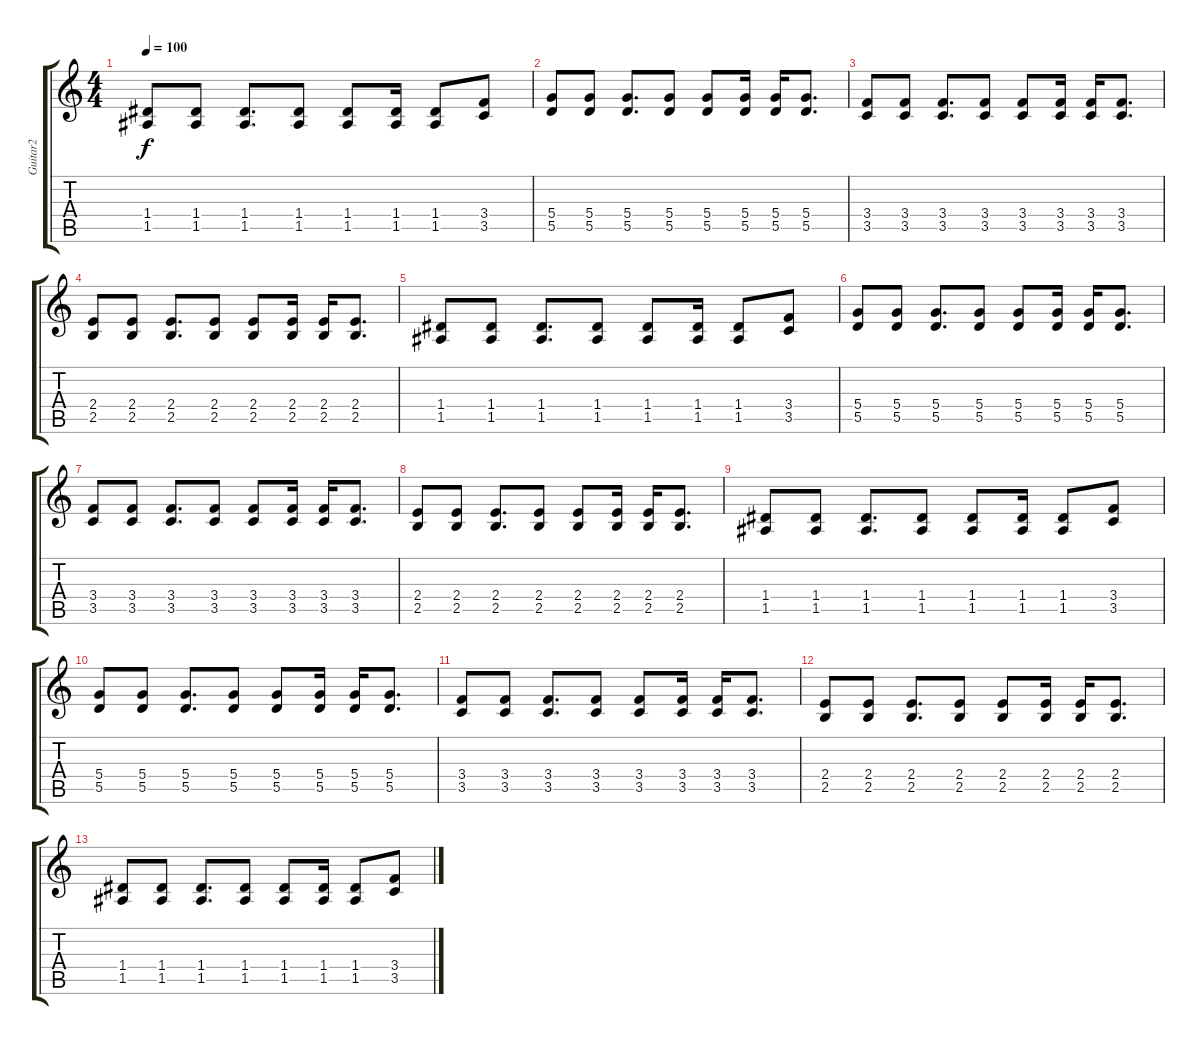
\track ("Guitar2" "Guitar2") {instrument acousticguitarsteel}
\staff {score tabs}
\tuning (E4 B3 G3 D3 A2 E2) {hide}
\ts (4 4)
\tempo 100
\clef g2
\ks c
(1.4 1.5).8{dy f} (1.4 1.5).8 (1.4 1.5).8{d} (1.4 1.5).8 (1.4 1.5).8 (1.4 1.5).16 (1.4 1.5).8 (3.4 3.5).8 |
(5.4 5.5).8{volume 10 instrument distortionguitar} (5.4 5.5).8 (5.4 5.5).8{d} (5.4 5.5).8 (5.4 5.5).8 (5.4 5.5).16 (5.4 5.5).16 (5.4 5.5).8{d} |
(3.4 3.5).8 (3.4 3.5).8 (3.4 3.5).8{d} (3.4 3.5).8 (3.4 3.5).8 (3.4 3.5).16 (3.4 3.5).16 (3.4 3.5).8{d} |
(2.4 2.5).8 (2.4 2.5).8 (2.4 2.5).8{d} (2.4 2.5).8 (2.4 2.5).8 (2.4 2.5).16 (2.4 2.5).16 (2.4 2.5).8{d} |
(1.4 1.5).8 (1.4 1.5).8 (1.4 1.5).8{d} (1.4 1.5).8 (1.4 1.5).8 (1.4 1.5).16 (1.4 1.5).8 (3.4 3.5).8 |
(5.4 5.5).8{volume 10 instrument distortionguitar} (5.4 5.5).8 (5.4 5.5).8{d} (5.4 5.5).8 (5.4 5.5).8 (5.4 5.5).16 (5.4 5.5).16 (5.4 5.5).8{d} |
(3.4 3.5).8 (3.4 3.5).8 (3.4 3.5).8{d} (3.4 3.5).8 (3.4 3.5).8 (3.4 3.5).16 (3.4 3.5).16 (3.4 3.5).8{d} |
(2.4 2.5).8 (2.4 2.5).8 (2.4 2.5).8{d} (2.4 2.5).8 (2.4 2.5).8 (2.4 2.5).16 (2.4 2.5).16 (2.4 2.5).8{d} |
(1.4 1.5).8 (1.4 1.5).8 (1.4 1.5).8{d} (1.4 1.5).8 (1.4 1.5).8 (1.4 1.5).16 (1.4 1.5).8 (3.4 3.5).8 |
(5.4 5.5).8{volume 10 instrument distortionguitar} (5.4 5.5).8 (5.4 5.5).8{d} (5.4 5.5).8 (5.4 5.5).8 (5.4 5.5).16 (5.4 5.5).16 (5.4 5.5).8{d} |
(3.4 3.5).8 (3.4 3.5).8 (3.4 3.5).8{d} (3.4 3.5).8 (3.4 3.5).8 (3.4 3.5).16 (3.4 3.5).16 (3.4 3.5).8{d} |
(2.4 2.5).8 (2.4 2.5).8 (2.4 2.5).8{d} (2.4 2.5).8 (2.4 2.5).8 (2.4 2.5).16 (2.4 2.5).16 (2.4 2.5).8{d} |
(1.4 1.5).8 (1.4 1.5).8 (1.4 1.5).8{d} (1.4 1.5).8 (1.4 1.5).8 (1.4 1.5).16 (1.4 1.5).8 (3.4 3.5).8
